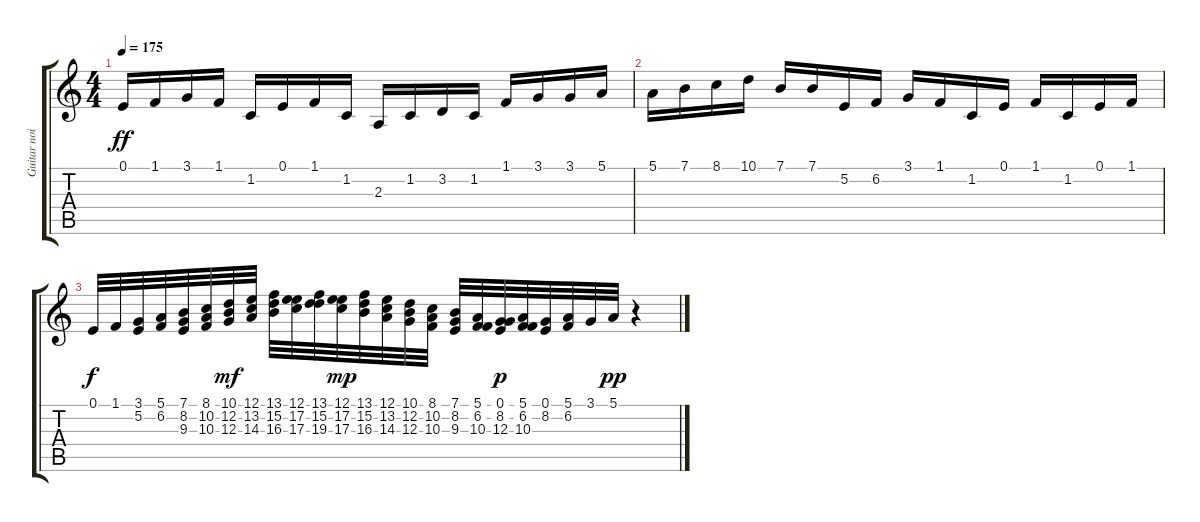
\track ("Guitar noise" "Guitar noi") {instrument guitarfretnoise}
\staff {score tabs}
\tuning (E4 B3 G3 D3 A2 E2) {hide}
\ts (4 4)
\tempo 175
\clef g2
\ks c
0.1.16{dy ff instrument guitarfretnoise} 1.1.16 3.1.16 1.1.16 1.2.16 0.1.16 1.1.16 1.2.16 2.3.16 1.2.16 3.2.16 1.2.16 1.1.16 3.1.16 3.1.16 5.1.16 |
5.1.16 7.1.16 8.1.16 10.1.16 7.1.16 7.1.16 5.2.16 6.2.16 3.1.16 1.1.16 1.2.16 0.1.16 1.1.16 1.2.16 0.1.16 1.1.16 |
0.1.32{dy f} 1.1.32 (3.1 5.2).32 (5.1 6.2).32 (7.1 8.2 9.3).32 (8.1 10.2 10.3).32 (10.1 12.2 12.3).32{dy mf} (12.1 13.2 14.3).32 (13.1 15.2 16.3).32 (12.1 17.2 17.3).32 (13.1 15.2 19.3).32 (12.1 17.2 17.3).32{dy mp} (13.1 15.2 16.3).32 (12.1 13.2 14.3).32 (10.1 12.2 12.3).32 (8.1 10.2 10.3).32 (7.1 8.2 9.3).32 (5.1 6.2 10.3).32 (0.1 8.2 12.3).32{dy p} (5.1 6.2 10.3).32 (0.1 8.2).32 (5.1 6.2).32 3.1.32 5.1.32{dy pp} r.4
